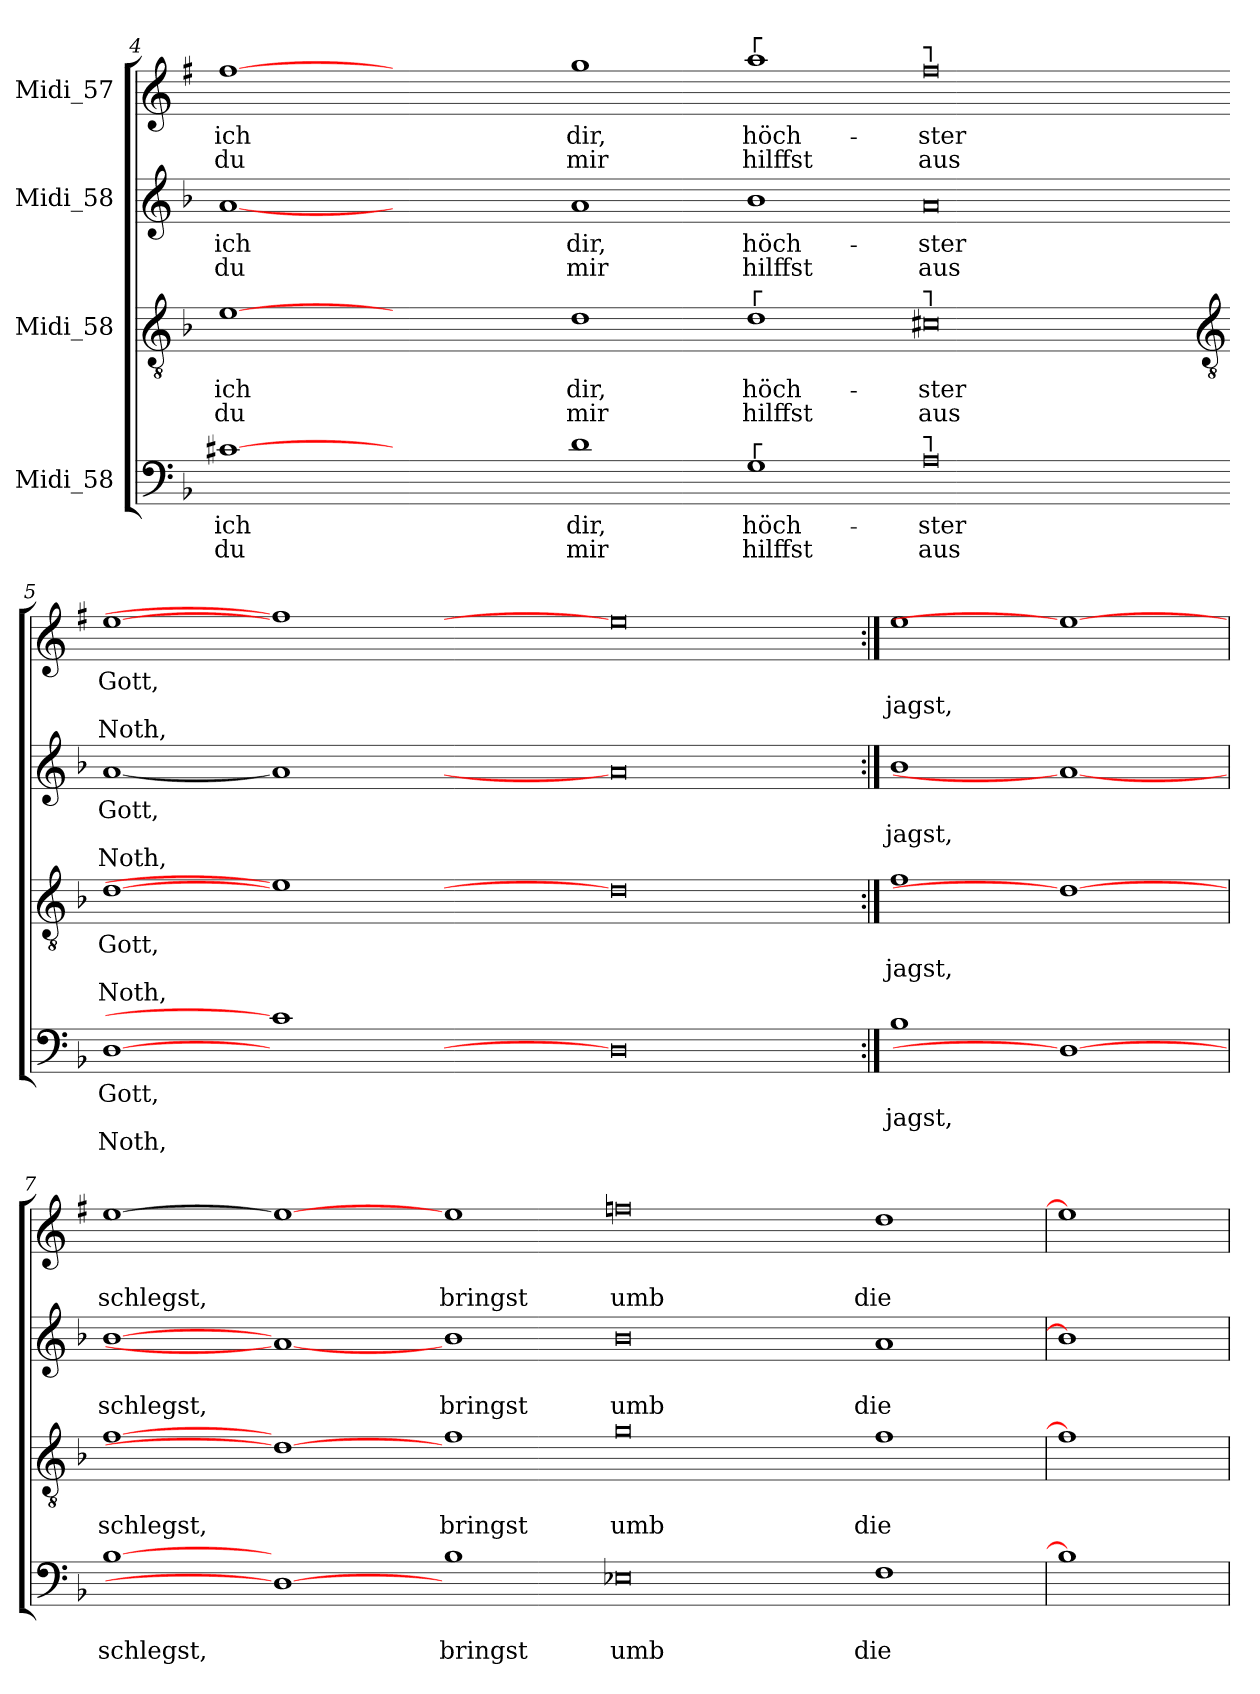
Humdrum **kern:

**kern	**text	**text	**text	**kern	**text	**text	**text	**kern	**text	**text	**text	**kern	**text	**text	**text
*part4	*part4	*part4	*part4	*part3	*part3	*part3	*part3	*part2	*part2	*part2	*part2	*part1	*part1	*part1	*part1
*staff4	*staff4	*staff4	*staff4	*staff3	*staff3	*staff3	*staff3	*staff2	*staff2	*staff2	*staff2	*staff1	*staff1	*staff1	*staff1
*I"Midi_58	*	*	*	*I"Midi_58	*	*	*	*I"Midi_58	*	*	*	*I"Midi_57	*	*	*
*clefF4	*	*	*	*clefGv2	*	*	*	*clefG2	*	*	*	*clefG2	*	*	*
*	*	*	*	*	*	*	*	*	*	*	*	*ITrd1c2	*	*	*
*k[b-]	*	*	*	*k[b-]	*	*	*	*k[b-]	*	*	*	*k[b-]	*	*	*
*F:	*	*	*	*F:	*	*	*	*F:	*	*	*	*F:	*	*	*
=4	=4	=4	=4	=4	=4	=4	=4	=4	=4	=4	=4	=4	=4	=4	=4
!	!LO:LY:b	!LO:LY:b	!	!	!LO:LY:b	!LO:LY:b	!	!	!LO:LY:b	!LO:LY:b	!	!	!LO:LY:b	!LO:LY:b	!
[1c#X	ich	du	.	[1e	ich	du	.	[1a	ich	du	.	[1ee	ich	du	.
1ryy	.	.	.	1ryy	.	.	.	1ryy	.	.	.	1ryy	.	.	.
!	!LO:LY:b	!LO:LY:b	!	!	!LO:LY:b	!LO:LY:b	!	!	!LO:LY:b	!LO:LY:b	!	!	!LO:LY:b	!LO:LY:b	!
1d	dir,	mir	.	1d	dir,	mir	.	1a	dir,	mir	.	1ff	dir,	mir	.
!	!	!	!	!	!	!	!	!	!	!	!	!LO:TX:a:t=┌	!	!	!
!	!	!	!	!LO:TX:a:t=┌	!	!	!	!	!	!	!	!	!	!	!
!LO:TX:a:t=┌	!	!	!	!	!	!	!	!	!	!	!	!	!	!	!
!	!LO:LY:b	!LO:LY:b	!	!	!LO:LY:b	!LO:LY:b	!	!	!LO:LY:b	!LO:LY:b	!	!	!LO:LY:b	!LO:LY:b	!
1G	höch-	-hilffst	.	1d	höch-	-hilffst	.	1b-	höch-	-hilffst	.	1gg	höch-	-hilffst	.
!	!	!	!	!	!	!	!	!	!	!	!	!LO:TX:a:t=┐	!	!	!
!	!	!	!	!LO:TX:a:t=┐	!	!	!	!	!	!	!	!	!	!	!
!LO:TX:a:t=┐	!	!	!	!	!	!	!	!	!	!	!	!	!	!	!
!	!LO:LY:b	!LO:LY:b	!	!	!LO:LY:b	!LO:LY:b	!	!	!LO:LY:b	!LO:LY:b	!	!	!LO:LY:b	!LO:LY:b	!
0A	ster	aus	.	0c#X	ster	aus	.	0a	ster	aus	.	0ee	ster	aus	.
!!LO:LB:g=z
=5-	=5-	=5-	=5-	=5-	=5-	=5-	=5-	=5-	=5-	=5-	=5-	=5-	=5-	=5-	=5-
*	*	*	*	*clefGv2	*	*	*	*	*	*	*	*	*	*	*
!	!LO:LY:b	!	!LO:LY:b	!	!LO:LY:b	!	!LO:LY:b	!	!LO:LY:b	!	!LO:LY:b	!	!LO:LY:b	!	!LO:LY:b
[1D	Gott,	.	Noth,	[1d	Gott,	.	Noth,	[1a	Gott,	.	Noth,	[1dd	Gott,	.	Noth,
1c#]	.	.	.	1e]	.	.	.	1a]	.	.	.	1ee]	.	.	.
1ryy	.	.	.	1ryy	.	.	.	1ryy	.	.	.	1ryy	.	.	.
0D]	.	.	.	0d]	.	.	.	0a]	.	.	.	0dd]	.	.	.
=6:|!	=6:|!	=6:|!	=6:|!	=6:|!	=6:|!	=6:|!	=6:|!	=6:|!	=6:|!	=6:|!	=6:|!	=6:|!	=6:|!	=6:|!	=6:|!
!	!	!LO:LY:b	!	!	!	!LO:LY:b	!	!	!	!LO:LY:b	!	!	!	!LO:LY:b	!
1B-	.	jagst,	.	1f	.	jagst,	.	1b-	.	jagst,	.	1dd	.	jagst,	.
1D_	.	.	.	1d_	.	.	.	1a_	.	.	.	1dd_	.	.	.
=7	=7	=7	=7	=7	=7	=7	=7	=7	=7	=7	=7	=7	=7	=7	=7
!	!	!LO:LY:b	!	!	!	!LO:LY:b	!	!	!	!LO:LY:b	!	!	!	!LO:LY:b	!
[1B-	.	schlegst,	.	[1f	.	schlegst,	.	[1b-	.	schlegst,	.	[1dd	.	schlegst,	.
1D_	.	.	.	1d_	.	.	.	1a_	.	.	.	1dd_	.	.	.
!	!	!LO:LY:b	!	!	!	!LO:LY:b	!	!	!	!LO:LY:b	!	!	!	!LO:LY:b	!
1B-	.	bringst	.	1f	.	bringst	.	1b-	.	bringst	.	1dd	.	bringst	.
!	!	!LO:LY:b	!	!	!	!LO:LY:b	!	!	!	!LO:LY:b	!	!	!	!LO:LY:b	!
0E-X	.	umb	.	0g	.	umb	.	0b-	.	umb	.	0ee-X	.	umb	.
!	!	!LO:LY:b	!	!	!	!LO:LY:b	!	!	!	!LO:LY:b	!	!	!	!LO:LY:b	!
1F	.	die	.	1f	.	die	.	1a	.	die	.	1cc	.	die	.
=8	=8	=8	=8	=8	=8	=8	=8	=8	=8	=8	=8	=8	=8	=8	=8
1B-]	.	.	.	1f]	.	.	.	1b-]	.	.	.	1dd]	.	.	.
=	=	=	=	=	=	=	=	=	=	=	=	=	=	=	=
*-	*-	*-	*-	*-	*-	*-	*-	*-	*-	*-	*-	*-	*-	*-	*-
